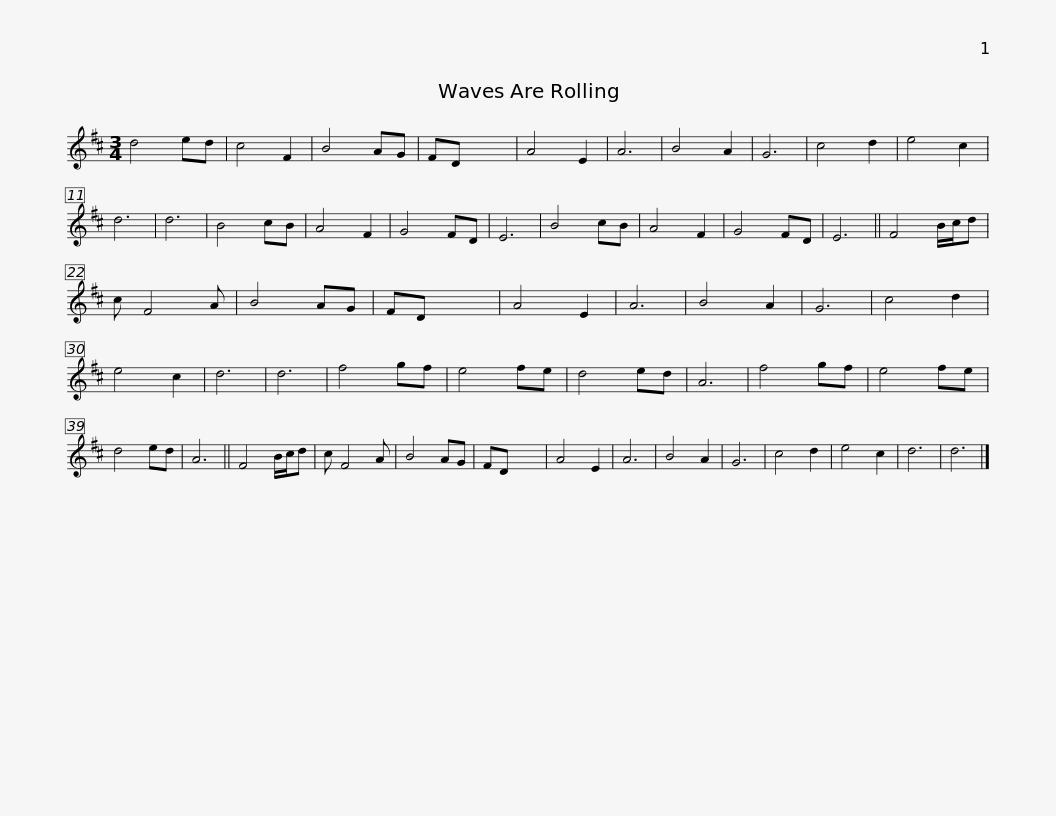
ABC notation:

X:1
L:1/8
M:3/4
I:linebreak $
K:Bmin
V:1 treble
V:1
 d4 ed | c4 F2 | B4 AG | FD x4 | A4 E2 | %5
 A6 | B4 A2 | G6 | c4 d2 | e4 c2 | %10
 d6 | d6 | B4 cB | A4 F2 | G4 FD |$ %15
 E6 | B4 cB | A4 F2 | G4 FD | E6 || %20
 F4 B/c/d | c F4 A | B4 AG | FD x4 | A4 E2 | %25
 A6 | B4 A2 | G6 | c4 d2 | e4 c2 |$ %30
 d6 | d6 | f4 gf | e4 fe | d4 ed | %35
 A6 | f4 gf | e4 fe | d4 ed | A6 || %40
 F4 B/c/d | c F4 A | B4 AG | FD x4 |$ A4 E2 | %45
 A6 | B4 A2 | G6 | c4 d2 | e4 c2 | %50
 d6 | d6 |] %52
